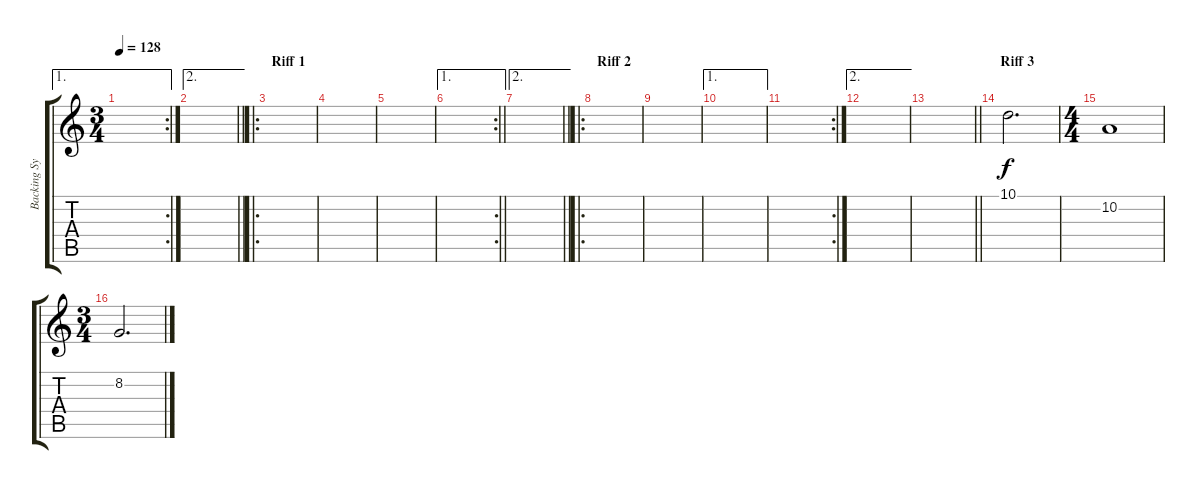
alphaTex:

\track ("Backing Synth" "Backing Sy") {instrument synthstrings2}
\staff {score tabs}
\tuning (E4 B3 G3 D3 A2 E2) {hide}
\ae 1
\rc 2
\ts (3 4)
\tempo 128
\clef g2
\ks c
|
\ae 2
\barLineRight lightlight
|
\ro
\section ("" "Riff 1")
|
|
|
\ae 1
\rc 2
\barLineRight lightlight
|
\ae 2
\barLineRight lightlight
|
\ro
\section ("" "Riff 2")
|
|
\ae 1
|
\rc 2
|
\ae 2
|
\barLineRight lightlight
|
\section ("" "Riff 3")
10.1.2{d} |
\ts (4 4)
10.2.1 |
\ts (3 4)
8.2.2{d}
